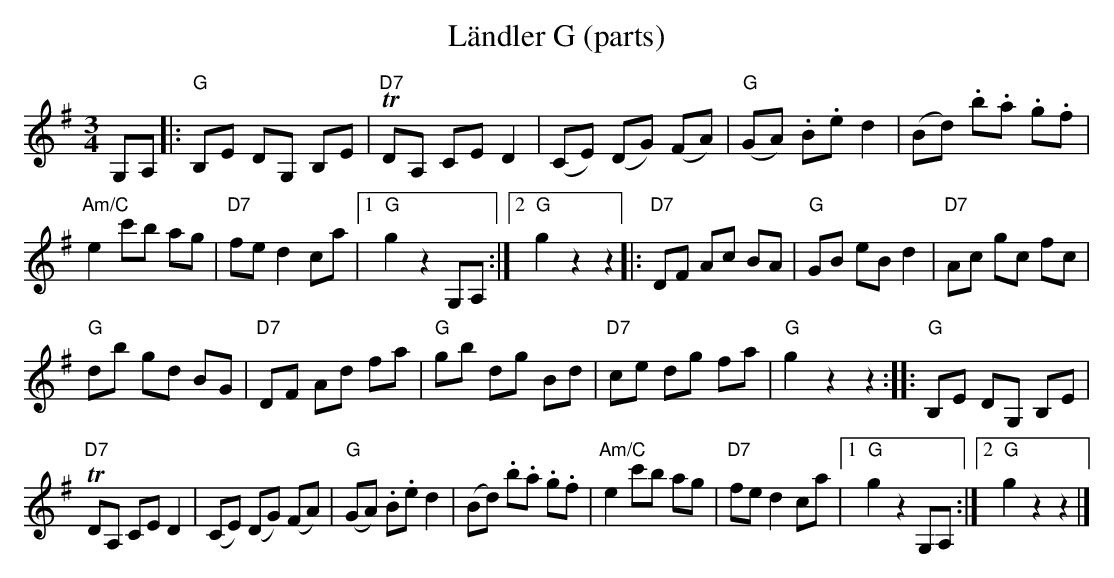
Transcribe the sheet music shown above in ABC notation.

X:1
T: Ländler G (parts)
M:3/4
L:1/8
K:G %%MIDI gchordon
G,A, |: "G"B,E DG, B,E | "D7"TDA, CE D2 | (CE) (DG) (FA) | "G"(GA) .B.e d2 | (Bd) .b.a .g.f |
"Am/C"e2 c'b ag | "D7"fe d2 ca |1 "G"g2z2 G,A, :|2 \
"G"g2z2z2 |: "D7"DF Ac BA | "G"GB eB d2 | "D7"Ac gc fc |
"G"db gd BG | "D7"DF Ad fa | "G"gb dg Bd | "D7"ce dg fa | "G"g2z2z2 :| \
|: "G"B,E DG, B,E |
"D7"TDA, CE D2 | (CE) (DG) (FA) | "G"(GA) .B.e d2 | (Bd) .b.a .g.f | "Am/C"e2 c'b ag | "D7"fe d2 ca |1 "G"g2z2 G,A, :|2 \
"G"g2 z2z2 |]
